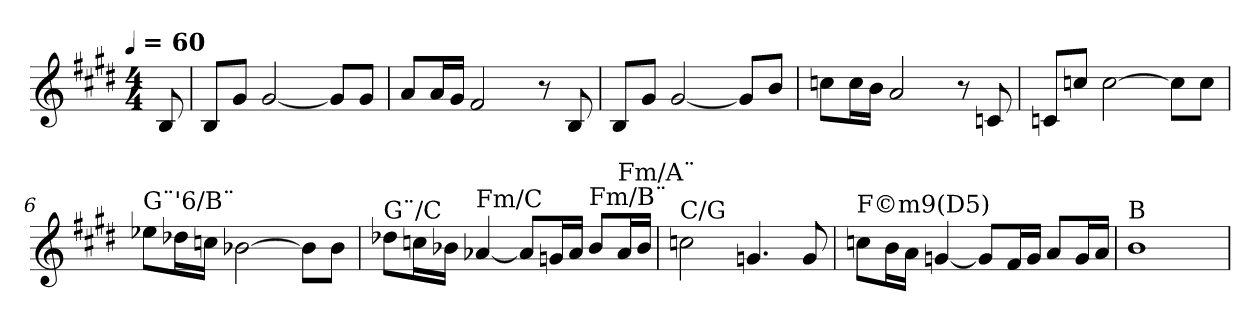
**kern
*part1
*staff1
*clefG2
*k[f#c#g#d#]
*E:
!!LO:TX:omd:t=[quarter] = 60
*M4/4
*MM60
=
8B
=1
8BL
8g#J
[2g#
8g#L]
8g#J
=2
8aL
16aL
16g#JJ
2f#
8r
8B
=3
8BL
8g#J
[2g#
8g#L]
8bJ
=4
8ccnL
16ccL
16bJJ
2a
8r
8cn
=5
8cnL
8ccnJ
[2cc
8ccL]
8ccJ
=6
!LO:TX:a:t=G¨'6/B¨
8ee-XL
16dd-XL
16ccnJJ
[2b-X
8b-L]
8b-J
=7
!LO:TX:a:t=G¨/C
8dd-XL
16ccnL
16b-XJJ
!LO:TX:a:t=Fm/C
[4a-X
8a-L]
16gnL
16a-JJ
!LO:TX:a:t=Fm/B¨
8b-L
!LO:TX:a:t=Fm/A¨
16a-L
16b-JJ
=8
!LO:TX:a:t=C/G
2ccn
4.gn
8g
=9
!LO:TX:a:t=F©m9(D5)
8ccnL
16bL
16aJJ
[4gn
8gL]
16f#L
16gJJ
8aL
16gL
16aJJ
=10
!LO:TX:a:t=B
1b
=
*-
